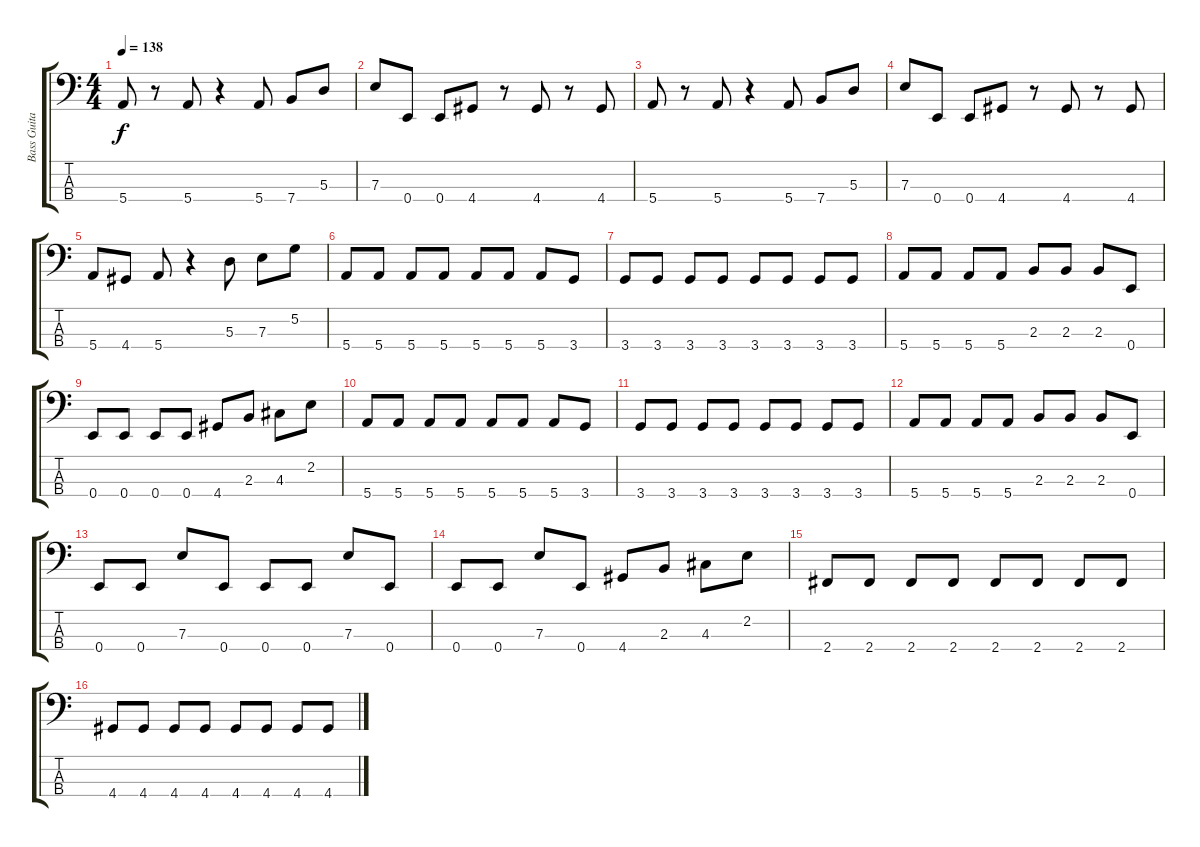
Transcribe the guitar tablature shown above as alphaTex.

\track ("Bass Guitar" "Bass Guita") {instrument electricbassfinger}
\staff {score tabs}
\tuning (G2 D2 A1 E1) {hide}
\ts (4 4)
\tempo 138
\clef f4
\ks c
5.4.8{dy f} r.8 5.4.8 r.4 5.4.8 7.4.8 5.3.8 |
7.3.8 0.4.8 0.4.8 4.4.8 r.8 4.4.8 r.8 4.4.8 |
5.4.8 r.8 5.4.8 r.4 5.4.8 7.4.8 5.3.8 |
7.3.8 0.4.8 0.4.8 4.4.8 r.8 4.4.8 r.8 4.4.8 |
5.4.8 4.4.8 5.4.8 r.4 5.3.8 7.3.8 5.2.8 |
5.4.8 5.4.8 5.4.8 5.4.8 5.4.8 5.4.8 5.4.8 3.4.8 |
3.4.8 3.4.8 3.4.8 3.4.8 3.4.8 3.4.8 3.4.8 3.4.8 |
5.4.8 5.4.8 5.4.8 5.4.8 2.3.8 2.3.8 2.3.8 0.4.8 |
0.4.8 0.4.8 0.4.8 0.4.8 4.4.8 2.3.8 4.3.8 2.2.8 |
5.4.8 5.4.8 5.4.8 5.4.8 5.4.8 5.4.8 5.4.8 3.4.8 |
3.4.8 3.4.8 3.4.8 3.4.8 3.4.8 3.4.8 3.4.8 3.4.8 |
5.4.8 5.4.8 5.4.8 5.4.8 2.3.8 2.3.8 2.3.8 0.4.8 |
0.4.8 0.4.8 7.3.8 0.4.8 0.4.8 0.4.8 7.3.8 0.4.8 |
0.4.8 0.4.8 7.3.8 0.4.8 4.4.8 2.3.8 4.3.8 2.2.8 |
2.4.8 2.4.8 2.4.8 2.4.8 2.4.8 2.4.8 2.4.8 2.4.8 |
4.4.8 4.4.8 4.4.8 4.4.8 4.4.8 4.4.8 4.4.8 4.4.8
